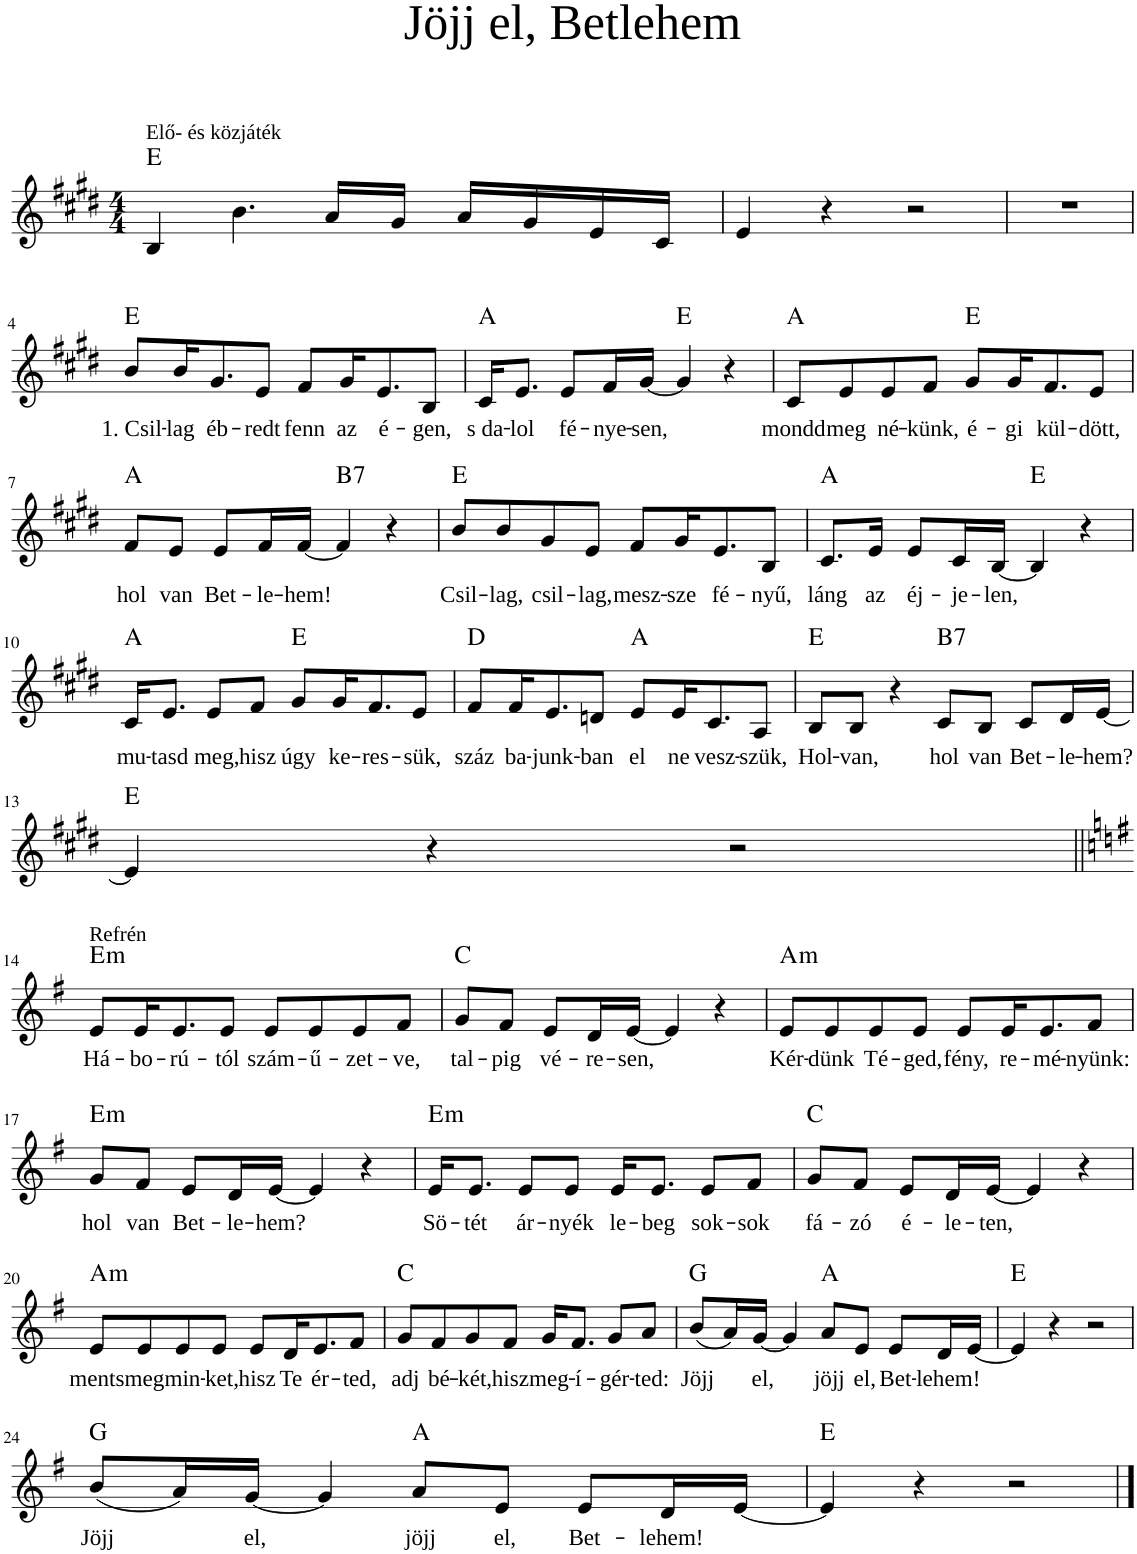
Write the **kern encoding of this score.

**kern	**text	**harte
*part1	*part1	*part1
*staff1	*staff1	*
*I"Voice	*	*
*clefG2	*	*
*k[f#c#g#d#]	*	*
*M4/4	*	*
=1	=1	=1
!LO:TX:a:t=Elő- és közjáték	!	!
4B/	.	E:maj
4.b\	.	.
16a/LL	.	.
16g#/JJ	.	.
16a/LL	.	.
16g#/	.	.
16e/	.	.
16c#/JJ	.	.
=2	=2	=2
4e/	.	.
4r	.	.
2r	.	.
=3	=3	=3
1r	.	.
!!LO:LB:g=z
=4	=4	=4
!	!LO:LY:b	!
8b/L	1. Csil-	E:maj
!	!LO:LY:b	!
16b/K	-lag	.
!	!LO:LY:b	!
8.g#/	éb-	.
!	!LO:LY:b	!
8e/J	-redt	.
!	!LO:LY:b	!
8f#/L	fenn	.
!	!LO:LY:b	!
16g#/K	az	.
!	!LO:LY:b	!
8.e/	é-	.
!	!LO:LY:b	!
8B/J	-gen,	.
=5	=5	=5
!	!LO:LY:b	!
16c#/KL	s da-	A:maj
!	!LO:LY:b	!
8.e/J	-lol	.
!	!LO:LY:b	!
8e/L	fé-	.
!	!LO:LY:b	!
16f#/L	-nye-	.
!	!LO:LY:b	!
[16g#/JJ	-sen,	.
4g#/]	.	E:maj
4r	.	.
=6	=6	=6
!	!LO:LY:b	!
8c#/L	mondd	A:maj
!	!LO:LY:b	!
8e/	meg	.
!	!LO:LY:b	!
8e/	né-	.
!	!LO:LY:b	!
8f#/J	-künk,	.
!	!LO:LY:b	!
8g#/L	é-	E:maj
!	!LO:LY:b	!
16g#/K	-gi	.
!	!LO:LY:b	!
8.f#/	kül-	.
!	!LO:LY:b	!
8e/J	-dött,	.
!!LO:LB:g=z
=7	=7	=7
!	!LO:LY:b	!
8f#/L	hol	A:maj
!	!LO:LY:b	!
8e/J	van	.
!	!LO:LY:b	!
8e/L	Bet-	.
!	!LO:LY:b	!
16f#/L	-le-	.
!	!LO:LY:b	!
[16f#/JJ	-hem!	.
!	!	!LO:H:kt=7
4f#/]	.	B:7
4r	.	.
=8	=8	=8
!	!LO:LY:b	!
8b/L	Csil-	E:maj
!	!LO:LY:b	!
8b/	-lag,	.
!	!LO:LY:b	!
8g#/	csil-	.
!	!LO:LY:b	!
8e/J	-lag,	.
!	!LO:LY:b	!
8f#/L	mesz-	.
!	!LO:LY:b	!
16g#/K	-sze	.
!	!LO:LY:b	!
8.e/	fé-	.
!	!LO:LY:b	!
8B/J	-nyű,	.
=9	=9	=9
!	!LO:LY:b	!
8.c#/L	láng	A:maj
!	!LO:LY:b	!
16e/Jk	az	.
!	!LO:LY:b	!
8e/L	éj-	.
!	!LO:LY:b	!
16c#/L	-je-	.
!	!LO:LY:b	!
[16B/JJ	-len,	.
4B/]	.	E:maj
4r	.	.
!!LO:LB:g=z
=10	=10	=10
!	!LO:LY:b	!
16c#/KL	mu-	A:maj
!	!LO:LY:b	!
8.e/J	-tasd	.
!	!LO:LY:b	!
8e/L	meg,	.
!	!LO:LY:b	!
8f#/J	hisz	.
!	!LO:LY:b	!
8g#/L	úgy	E:maj
!	!LO:LY:b	!
16g#/K	ke-	.
!	!LO:LY:b	!
8.f#/	-res-	.
!	!LO:LY:b	!
8e/J	-sük,	.
=11	=11	=11
!	!LO:LY:b	!
8f#/L	száz	D:maj
!	!LO:LY:b	!
16f#/K	ba-	.
!	!LO:LY:b	!
8.e/	-junk-	.
!	!LO:LY:b	!
8dn/J	-ban	.
!	!LO:LY:b	!
8e/L	el	A:maj
!	!LO:LY:b	!
16e/K	ne	.
!	!LO:LY:b	!
8.c#/	vesz-	.
!	!LO:LY:b	!
8A/J	-szük,	.
=12	=12	=12
!	!LO:LY:b	!
8B/L	Hol-	E:maj
!	!LO:LY:b	!
8B/J	-van,	.
4r	.	.
!	!LO:LY:b	!LO:H:kt=7
8c#/L	hol	B:7
!	!LO:LY:b	!
8B/J	van	.
!	!LO:LY:b	!
8c#/L	Bet-	.
!	!LO:LY:b	!
16d#/L	-le-	.
!	!LO:LY:b	!
[16e/JJ	-hem?	.
!!LO:LB:g=z
=13	=13	=13
4e/]	.	E:maj
4r	.	.
2r	.	.
!!LO:LB:g=z
=14||	=14||	=14||
*k[f#]	*	*
!LO:TX:a:t=Refrén	!	!
!	!LO:LY:b	!LO:H:kt=m
8e/L	Há-	E:min
!	!LO:LY:b	!
16e/K	-bo-	.
!	!LO:LY:b	!
8.e/	-rú-	.
!	!LO:LY:b	!
8e/J	-tól	.
!	!LO:LY:b	!
8e/L	szám-	.
!	!LO:LY:b	!
8e/	-ű-	.
!	!LO:LY:b	!
8e/	-zet-	.
!	!LO:LY:b	!
8f#/J	-ve,	.
=15	=15	=15
!	!LO:LY:b	!
8g/L	tal-	C:maj
!	!LO:LY:b	!
8f#/J	-pig	.
!	!LO:LY:b	!
8e/L	vé-	.
!	!LO:LY:b	!
16d/L	-re-	.
!	!LO:LY:b	!
[16e/JJ	-sen,	.
4e/]	.	.
4r	.	.
=16	=16	=16
!	!LO:LY:b	!LO:H:kt=m
8e/L	Kér-	A:min
!	!LO:LY:b	!
8e/	-dünk	.
!	!LO:LY:b	!
8e/	Té-	.
!	!LO:LY:b	!
8e/J	-ged,	.
!	!LO:LY:b	!
8e/L	fény,	.
!	!LO:LY:b	!
16e/K	re-	.
!	!LO:LY:b	!
8.e/	-mé-	.
!	!LO:LY:b	!
8f#/J	-nyünk:	.
!!LO:LB:g=z
=17	=17	=17
!	!LO:LY:b	!LO:H:kt=m
8g/L	hol	E:min
!	!LO:LY:b	!
8f#/J	van	.
!	!LO:LY:b	!
8e/L	Bet-	.
!	!LO:LY:b	!
16d/L	-le-	.
!	!LO:LY:b	!
[16e/JJ	-hem?	.
4e/]	.	.
4r	.	.
=18	=18	=18
!	!LO:LY:b	!LO:H:kt=m
16e/KL	Sö-	E:min
!	!LO:LY:b	!
8.e/J	-tét	.
!	!LO:LY:b	!
8e/L	ár-	.
!	!LO:LY:b	!
8e/J	-nyék	.
!	!LO:LY:b	!
16e/KL	le-	.
!	!LO:LY:b	!
8.e/J	-beg	.
!	!LO:LY:b	!
8e/L	sok-	.
!	!LO:LY:b	!
8f#/J	-sok	.
=19	=19	=19
!	!LO:LY:b	!
8g/L	fá-	C:maj
!	!LO:LY:b	!
8f#/J	-zó	.
!	!LO:LY:b	!
8e/L	é-	.
!	!LO:LY:b	!
16d/L	-le-	.
!	!LO:LY:b	!
[16e/JJ	-ten,	.
4e/]	.	.
4r	.	.
!!LO:LB:g=z
=20	=20	=20
!	!LO:LY:b	!LO:H:kt=m
8e/L	ments	A:min
!	!LO:LY:b	!
8e/	meg	.
!	!LO:LY:b	!
8e/	min-	.
!	!LO:LY:b	!
8e/J	-ket,	.
!	!LO:LY:b	!
8e/L	hisz	.
!	!LO:LY:b	!
16d/K	Te	.
!	!LO:LY:b	!
8.e/	ér-	.
!	!LO:LY:b	!
8f#/J	-ted,	.
=21	=21	=21
!	!LO:LY:b	!
8g/L	adj	C:maj
!	!LO:LY:b	!
8f#/	bé-	.
!	!LO:LY:b	!
8g/	-két,	.
!	!LO:LY:b	!
8f#/J	hisz	.
!	!LO:LY:b	!
16g/KL	meg-	.
!	!LO:LY:b	!
8.f#/J	-í-	.
!	!LO:LY:b	!
8g/L	-gér-	.
!	!LO:LY:b	!
8a/J	-ted:	.
=22	=22	=22
!	!LO:LY:b	!
(8b/L	Jöjj	G:maj
16a/L)	.	.
!	!LO:LY:b	!
[16g/JJ	el,	.
4g/]	.	.
!	!LO:LY:b	!
8a/L	jöjj	A:maj
!	!LO:LY:b	!
8e/J	el,	.
!	!LO:LY:b	!
8e/L	Bet-	.
!	!LO:LY:b	!
16d/L	-lehem!	.
[16e/JJ	.	.
=23	=23	=23
4e/]	.	E:maj
4r	.	.
2r	.	.
!!LO:LB:g=z
=24	=24	=24
!	!LO:LY:b	!
(8b/L	Jöjj	G:maj
16a/L)	.	.
!	!LO:LY:b	!
[16g/JJ	el,	.
4g/]	.	.
!	!LO:LY:b	!
8a/L	jöjj	A:maj
!	!LO:LY:b	!
8e/J	el,	.
!	!LO:LY:b	!
8e/L	Bet-	.
!	!LO:LY:b	!
16d/L	-lehem!	.
[16e/JJ	.	.
=25	=25	=25
4e/]	.	E:maj
4r	.	.
2r	.	.
==	==	==
*-	*-	*-
